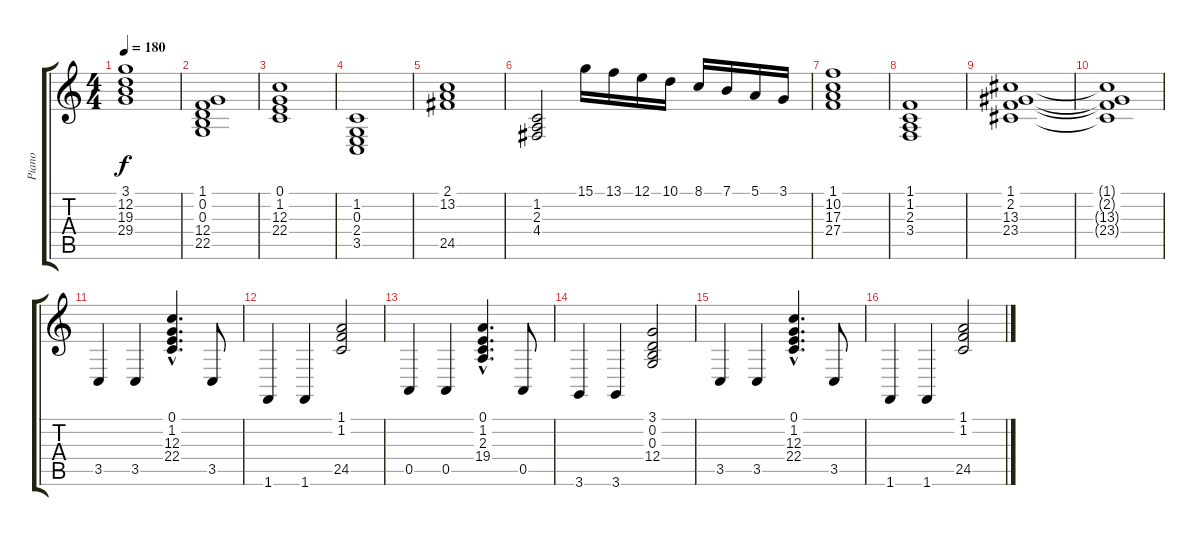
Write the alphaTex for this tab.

\track ("Piano" "Piano") {instrument brightacousticpiano}
\staff {score tabs}
\tuning (E4 B3 G3 D3 A2 E2) {hide}
\ts (4 4)
\tempo 180
\clef g2
\ks c
(3.1 12.2 19.3 29.4).1{dy f} |
(1.1 0.2 0.3 12.4 22.5).1 |
(0.1 1.2 12.3 22.4).1 |
(1.2 0.3 2.4 3.5).1 |
(2.1 13.2 24.5).1 |
(1.2 2.3 4.4).2 15.1.16 13.1.16 12.1.16 10.1.16 8.1.16 7.1.16 5.1.16 3.1.16 |
(1.1 10.2 17.3 27.4).1 |
(1.1 1.2 2.3 3.4).1 |
(1.1 2.2 13.3 23.4).1 |
(1.1{t} 2.2{t} 13.3{t} 23.4{t}).1 |
3.5.4 3.5.4 (0.1{hac} 1.2{hac} 12.3{hac} 22.4{hac}).4{d} 3.5.8 |
1.6.4 1.6.4 (1.1 1.2 24.5).2 |
0.5.4 0.5.4 (0.1{hac} 1.2{hac} 2.3{hac} 19.4{hac}).4{d} 0.5.8 |
3.6.4 3.6.4 (3.1 0.2 0.3 12.4).2 |
3.5.4 3.5.4 (0.1{hac} 1.2{hac} 12.3{hac} 22.4{hac}).4{d} 3.5.8 |
1.6.4 1.6.4 (1.1 1.2 24.5).2
